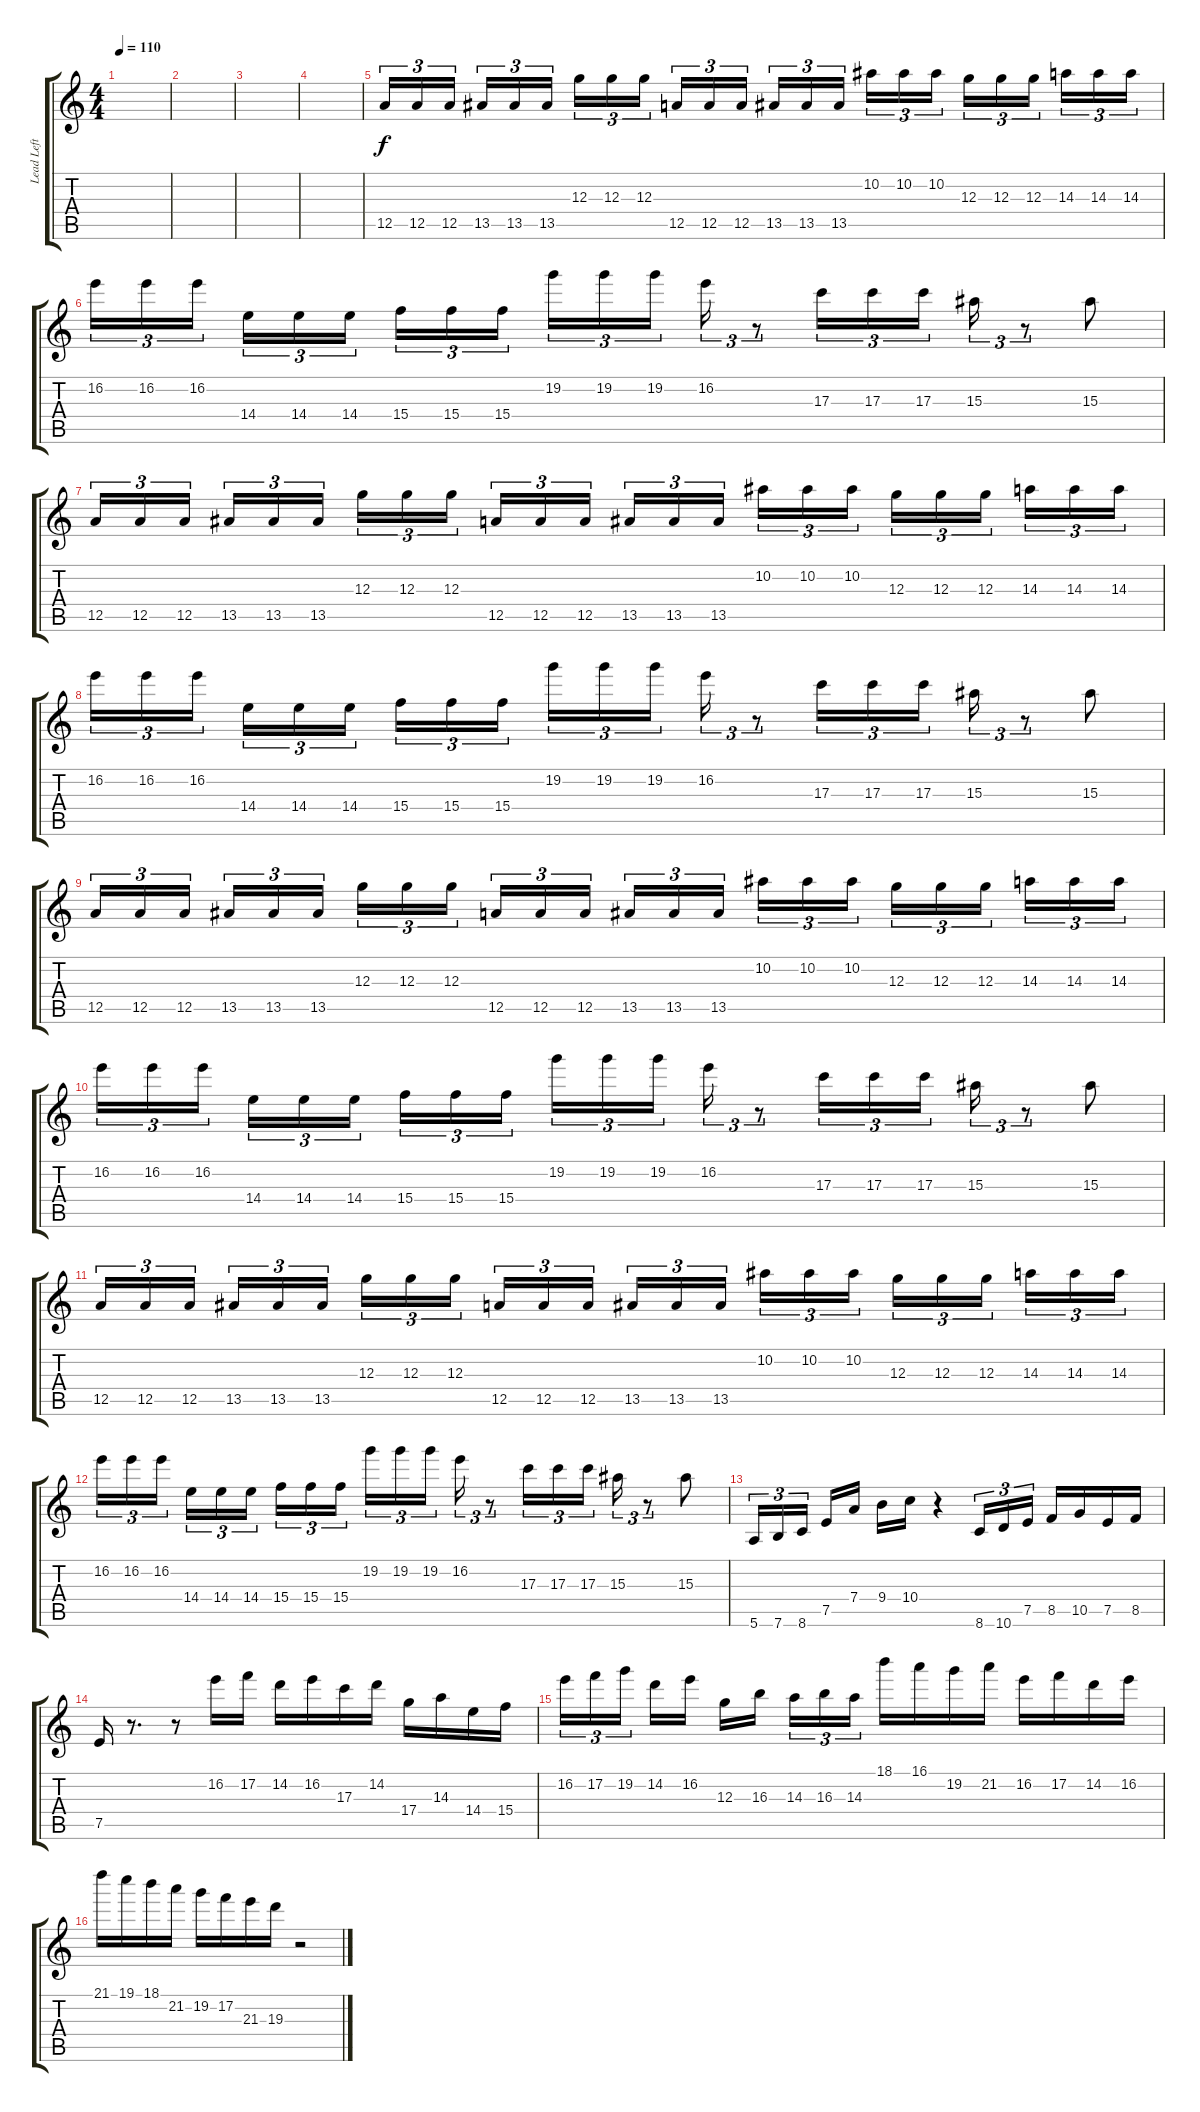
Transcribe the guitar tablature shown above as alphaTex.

\track ("Lead Left" "Lead Left") {instrument overdrivenguitar}
\staff {score tabs}
\tuning (F4 C4 G3 D3 A2 E2) {hide}
\ts (4 4)
\tempo 110
\clef g2
\ks c
|
|
|
|
12.5.16{tu (3 2)} 12.5.16{tu (3 2)} 12.5.16{tu (3 2) beam splitsecondary} 13.5.16{tu (3 2)} 13.5.16{tu (3 2)} 13.5.16{tu (3 2)} 12.3.16{tu (3 2)} 12.3.16{tu (3 2)} 12.3.16{tu (3 2) beam splitsecondary} 12.5.16{tu (3 2)} 12.5.16{tu (3 2)} 12.5.16{tu (3 2)} 13.5.16{tu (3 2)} 13.5.16{tu (3 2)} 13.5.16{tu (3 2) beam splitsecondary} 10.2.16{tu (3 2)} 10.2.16{tu (3 2)} 10.2.16{tu (3 2)} 12.3.16{tu (3 2)} 12.3.16{tu (3 2)} 12.3.16{tu (3 2) beam splitsecondary} 14.3.16{tu (3 2)} 14.3.16{tu (3 2)} 14.3.16{tu (3 2)} |
16.2.16{tu (3 2)} 16.2.16{tu (3 2)} 16.2.16{tu (3 2) beam splitsecondary} 14.4.16{tu (3 2)} 14.4.16{tu (3 2)} 14.4.16{tu (3 2)} 15.4.16{tu (3 2)} 15.4.16{tu (3 2)} 15.4.16{tu (3 2) beam splitsecondary} 19.2.16{tu (3 2)} 19.2.16{tu (3 2)} 19.2.16{tu (3 2)} 16.2.16{tu (3 2)} r.8{tu (3 2)} 17.3.16{tu (3 2)} 17.3.16{tu (3 2)} 17.3.16{tu (3 2)} 15.3.16{tu (3 2)} r.8{tu (3 2)} 15.3.8 |
12.5.16{tu (3 2)} 12.5.16{tu (3 2)} 12.5.16{tu (3 2) beam splitsecondary} 13.5.16{tu (3 2)} 13.5.16{tu (3 2)} 13.5.16{tu (3 2)} 12.3.16{tu (3 2)} 12.3.16{tu (3 2)} 12.3.16{tu (3 2) beam splitsecondary} 12.5.16{tu (3 2)} 12.5.16{tu (3 2)} 12.5.16{tu (3 2)} 13.5.16{tu (3 2)} 13.5.16{tu (3 2)} 13.5.16{tu (3 2) beam splitsecondary} 10.2.16{tu (3 2)} 10.2.16{tu (3 2)} 10.2.16{tu (3 2)} 12.3.16{tu (3 2)} 12.3.16{tu (3 2)} 12.3.16{tu (3 2) beam splitsecondary} 14.3.16{tu (3 2)} 14.3.16{tu (3 2)} 14.3.16{tu (3 2)} |
16.2.16{tu (3 2)} 16.2.16{tu (3 2)} 16.2.16{tu (3 2) beam splitsecondary} 14.4.16{tu (3 2)} 14.4.16{tu (3 2)} 14.4.16{tu (3 2)} 15.4.16{tu (3 2)} 15.4.16{tu (3 2)} 15.4.16{tu (3 2) beam splitsecondary} 19.2.16{tu (3 2)} 19.2.16{tu (3 2)} 19.2.16{tu (3 2)} 16.2.16{tu (3 2)} r.8{tu (3 2)} 17.3.16{tu (3 2)} 17.3.16{tu (3 2)} 17.3.16{tu (3 2)} 15.3.16{tu (3 2)} r.8{tu (3 2)} 15.3.8 |
12.5.16{tu (3 2)} 12.5.16{tu (3 2)} 12.5.16{tu (3 2) beam splitsecondary} 13.5.16{tu (3 2)} 13.5.16{tu (3 2)} 13.5.16{tu (3 2)} 12.3.16{tu (3 2)} 12.3.16{tu (3 2)} 12.3.16{tu (3 2) beam splitsecondary} 12.5.16{tu (3 2)} 12.5.16{tu (3 2)} 12.5.16{tu (3 2)} 13.5.16{tu (3 2)} 13.5.16{tu (3 2)} 13.5.16{tu (3 2) beam splitsecondary} 10.2.16{tu (3 2)} 10.2.16{tu (3 2)} 10.2.16{tu (3 2)} 12.3.16{tu (3 2)} 12.3.16{tu (3 2)} 12.3.16{tu (3 2) beam splitsecondary} 14.3.16{tu (3 2)} 14.3.16{tu (3 2)} 14.3.16{tu (3 2)} |
16.2.16{tu (3 2)} 16.2.16{tu (3 2)} 16.2.16{tu (3 2) beam splitsecondary} 14.4.16{tu (3 2)} 14.4.16{tu (3 2)} 14.4.16{tu (3 2)} 15.4.16{tu (3 2)} 15.4.16{tu (3 2)} 15.4.16{tu (3 2) beam splitsecondary} 19.2.16{tu (3 2)} 19.2.16{tu (3 2)} 19.2.16{tu (3 2)} 16.2.16{tu (3 2)} r.8{tu (3 2)} 17.3.16{tu (3 2)} 17.3.16{tu (3 2)} 17.3.16{tu (3 2)} 15.3.16{tu (3 2)} r.8{tu (3 2)} 15.3.8 |
12.5.16{tu (3 2)} 12.5.16{tu (3 2)} 12.5.16{tu (3 2) beam splitsecondary} 13.5.16{tu (3 2)} 13.5.16{tu (3 2)} 13.5.16{tu (3 2)} 12.3.16{tu (3 2)} 12.3.16{tu (3 2)} 12.3.16{tu (3 2) beam splitsecondary} 12.5.16{tu (3 2)} 12.5.16{tu (3 2)} 12.5.16{tu (3 2)} 13.5.16{tu (3 2)} 13.5.16{tu (3 2)} 13.5.16{tu (3 2) beam splitsecondary} 10.2.16{tu (3 2)} 10.2.16{tu (3 2)} 10.2.16{tu (3 2)} 12.3.16{tu (3 2)} 12.3.16{tu (3 2)} 12.3.16{tu (3 2) beam splitsecondary} 14.3.16{tu (3 2)} 14.3.16{tu (3 2)} 14.3.16{tu (3 2)} |
16.2.16{tu (3 2)} 16.2.16{tu (3 2)} 16.2.16{tu (3 2) beam splitsecondary} 14.4.16{tu (3 2)} 14.4.16{tu (3 2)} 14.4.16{tu (3 2)} 15.4.16{tu (3 2)} 15.4.16{tu (3 2)} 15.4.16{tu (3 2) beam splitsecondary} 19.2.16{tu (3 2)} 19.2.16{tu (3 2)} 19.2.16{tu (3 2)} 16.2.16{tu (3 2)} r.8{tu (3 2)} 17.3.16{tu (3 2)} 17.3.16{tu (3 2)} 17.3.16{tu (3 2)} 15.3.16{tu (3 2)} r.8{tu (3 2)} 15.3.8 |
5.6.16{tu (3 2)} 7.6.16{tu (3 2)} 8.6.16{tu (3 2) beam splitsecondary} 7.5.16 7.4.16 9.4.16 10.4.16 r.4 8.6.16{tu (3 2)} 10.6.16{tu (3 2)} 7.5.16{tu (3 2)} 8.5.16 10.5.16 7.5.16 8.5.16 |
7.5.16 r.8{d} r.8 16.2.16 17.2.16 14.2.16 16.2.16 17.3.16 14.2.16 17.4.16 14.3.16 14.4.16 15.4.16 |
16.2.16{tu (3 2)} 17.2.16{tu (3 2)} 19.2.16{tu (3 2) beam splitsecondary} 14.2.16 16.2.16 12.3.16 16.3.16{beam splitsecondary} 14.3.16{tu (3 2)} 16.3.16{tu (3 2)} 14.3.16{tu (3 2)} 18.1.16 16.1.16 19.2.16 21.2.16 16.2.16 17.2.16 14.2.16 16.2.16 |
21.1.16 19.1.16 18.1.16 21.2.16 19.2.16 17.2.16 21.3.16 19.3.16 r.2
